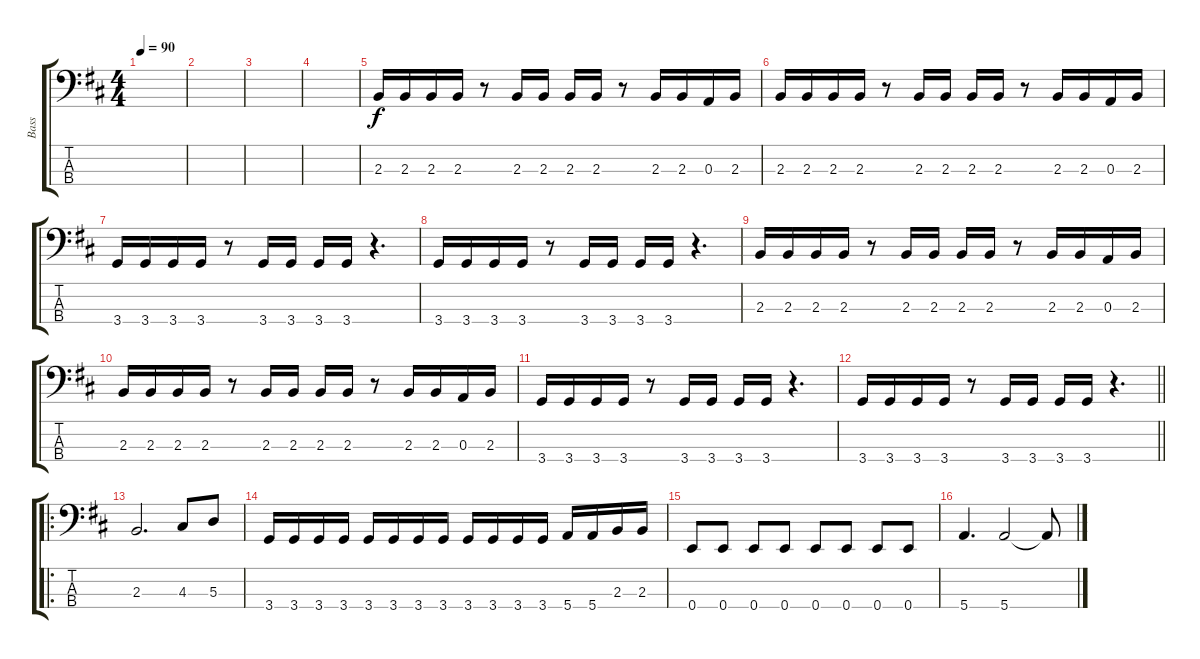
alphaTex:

\track ("Bass" "Bass") {instrument electricbasspick}
\staff {score tabs}
\tuning (G2 D2 A1 E1) {hide}
\ts (4 4)
\tempo 90
\clef f4
\ks d
|
|
|
|
2.3.16 2.3.16 2.3.16 2.3.16 r.8 2.3.16 2.3.16 2.3.16 2.3.16 r.8 2.3.16 2.3.16 0.3.16 2.3.16 |
2.3.16 2.3.16 2.3.16 2.3.16 r.8 2.3.16 2.3.16 2.3.16 2.3.16 r.8 2.3.16 2.3.16 0.3.16 2.3.16 |
3.4.16 3.4.16 3.4.16 3.4.16 r.8 3.4.16 3.4.16 3.4.16 3.4.16 r.4{d} |
3.4.16 3.4.16 3.4.16 3.4.16 r.8 3.4.16 3.4.16 3.4.16 3.4.16 r.4{d} |
2.3.16 2.3.16 2.3.16 2.3.16 r.8 2.3.16 2.3.16 2.3.16 2.3.16 r.8 2.3.16 2.3.16 0.3.16 2.3.16 |
2.3.16 2.3.16 2.3.16 2.3.16 r.8 2.3.16 2.3.16 2.3.16 2.3.16 r.8 2.3.16 2.3.16 0.3.16 2.3.16 |
3.4.16 3.4.16 3.4.16 3.4.16 r.8 3.4.16 3.4.16 3.4.16 3.4.16 r.4{d} |
\barLineRight lightlight
3.4.16 3.4.16 3.4.16 3.4.16 r.8 3.4.16 3.4.16 3.4.16 3.4.16 r.4{d} |
\ro
2.3.2{d} 4.3.8 5.3.8 |
3.4.16 3.4.16 3.4.16 3.4.16 3.4.16 3.4.16 3.4.16 3.4.16 3.4.16 3.4.16 3.4.16 3.4.16 5.4.16 5.4.16 2.3.16 2.3.16 |
0.4.8 0.4.8 0.4.8 0.4.8 0.4.8 0.4.8 0.4.8 0.4.8 |
5.4.4{d} 5.4.2 5.4{t}.8
